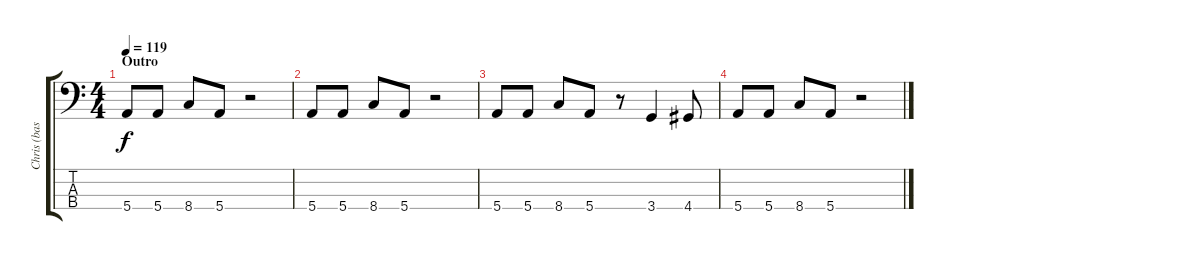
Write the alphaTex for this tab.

\track ("Chris (bass OD)" "Chris (bas") {instrument overdrivenguitar}
\staff {score tabs}
\tuning (G2 D2 A1 E1) {hide}
\ts (4 4)
\section ("" "Outro")
\tempo 119
\clef f4
\ks c
5.4.8{dy f} 5.4.8 8.4.8 5.4.8 r.2 |
5.4.8 5.4.8 8.4.8 5.4.8 r.2 |
5.4.8 5.4.8 8.4.8 5.4.8 r.8 3.4.4 4.4.8 |
5.4.8 5.4.8 8.4.8 5.4.8 r.2
